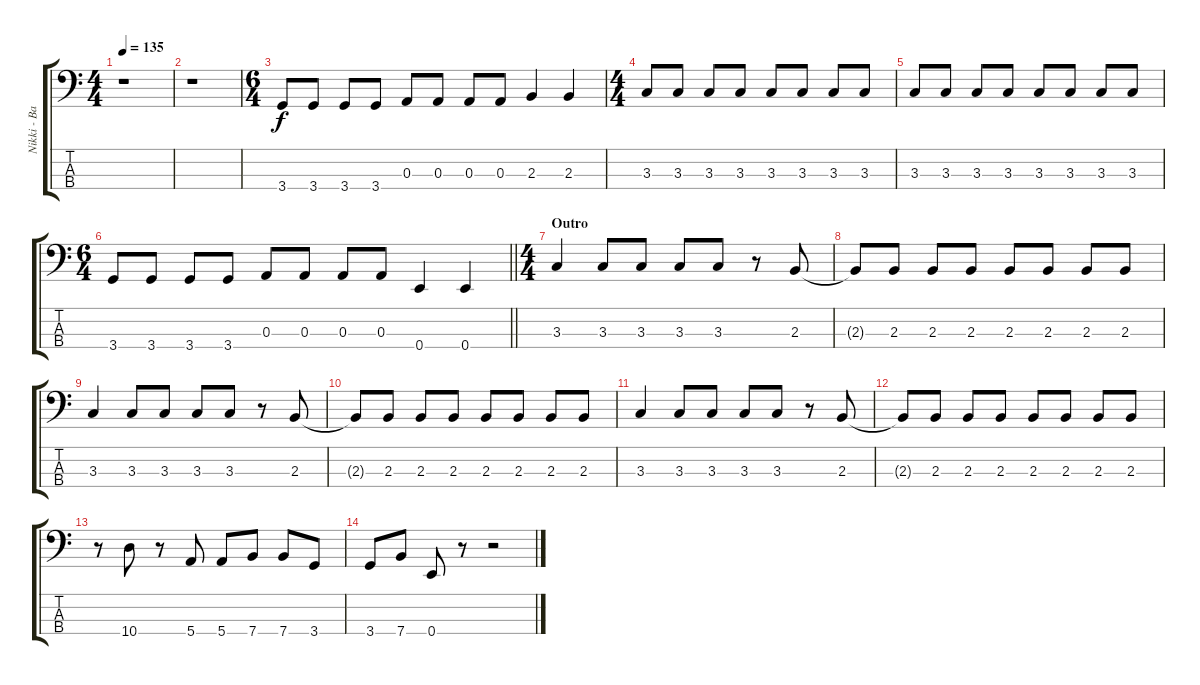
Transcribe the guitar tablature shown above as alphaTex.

\track ("Nikki - Bass" "Nikki - Ba") {instrument electricbasspick}
\staff {score tabs}
\tuning (G2 D2 A1 E1) {hide}
\ts (4 4)
\tempo 135
\clef f4
\ks c
r.1{dy f} |
r.1 |
\ts (6 4)
3.4.8 3.4.8 3.4.8 3.4.8 0.3.8 0.3.8 0.3.8 0.3.8 2.3.4 2.3.4 |
\ts (4 4)
3.3.8 3.3.8 3.3.8 3.3.8 3.3.8 3.3.8 3.3.8 3.3.8 |
3.3.8 3.3.8 3.3.8 3.3.8 3.3.8 3.3.8 3.3.8 3.3.8 |
\ts (6 4)
\barLineRight lightlight
3.4.8 3.4.8 3.4.8 3.4.8 0.3.8 0.3.8 0.3.8 0.3.8 0.4.4 0.4.4 |
\ts (4 4)
\section ("" "Outro")
3.3.4 3.3.8 3.3.8 3.3.8 3.3.8 r.8 2.3.8 |
2.3{t}.8 2.3.8 2.3.8 2.3.8 2.3.8 2.3.8 2.3.8 2.3.8 |
3.3.4 3.3.8 3.3.8 3.3.8 3.3.8 r.8 2.3.8 |
2.3{t}.8 2.3.8 2.3.8 2.3.8 2.3.8 2.3.8 2.3.8 2.3.8 |
3.3.4 3.3.8 3.3.8 3.3.8 3.3.8 r.8 2.3.8 |
2.3{t}.8 2.3.8 2.3.8 2.3.8 2.3.8 2.3.8 2.3.8 2.3.8 |
r.8 10.4.8 r.8 5.4.8 5.4.8 7.4.8 7.4.8 3.4.8 |
3.4.8 7.4.8 0.4.8 r.8 r.2
